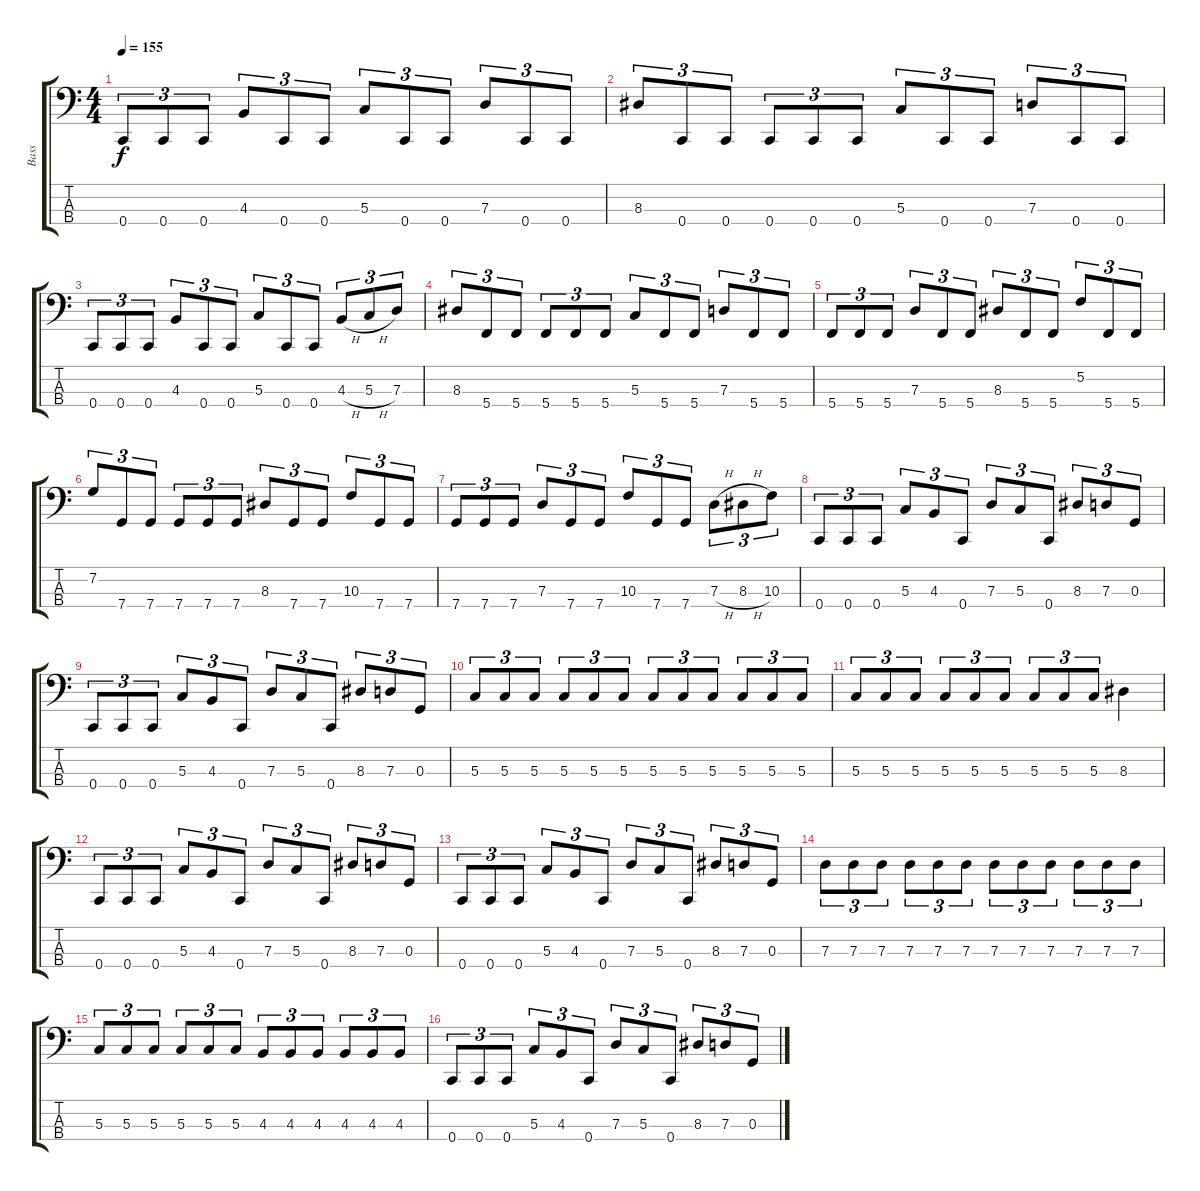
\track ("Bass" "Bass") {instrument electricbassfinger}
\staff {score tabs}
\tuning (F2 C2 G1 C1) {hide}
\ts (4 4)
\tempo 155
\clef f4
\ks c
0.4.8{tu (3 2) dy f} 0.4.8{tu (3 2)} 0.4.8{tu (3 2)} 4.3.8{tu (3 2)} 0.4.8{tu (3 2)} 0.4.8{tu (3 2)} 5.3.8{tu (3 2)} 0.4.8{tu (3 2)} 0.4.8{tu (3 2)} 7.3.8{tu (3 2)} 0.4.8{tu (3 2)} 0.4.8{tu (3 2)} |
8.3.8{tu (3 2)} 0.4.8{tu (3 2)} 0.4.8{tu (3 2)} 0.4.8{tu (3 2)} 0.4.8{tu (3 2)} 0.4.8{tu (3 2)} 5.3.8{tu (3 2)} 0.4.8{tu (3 2)} 0.4.8{tu (3 2)} 7.3.8{tu (3 2)} 0.4.8{tu (3 2)} 0.4.8{tu (3 2)} |
0.4.8{tu (3 2)} 0.4.8{tu (3 2)} 0.4.8{tu (3 2)} 4.3.8{tu (3 2)} 0.4.8{tu (3 2)} 0.4.8{tu (3 2)} 5.3.8{tu (3 2)} 0.4.8{tu (3 2)} 0.4.8{tu (3 2)} 4.3{h}.8{tu (3 2)} 5.3{h}.8{tu (3 2)} 7.3.8{tu (3 2)} |
8.3.8{tu (3 2)} 5.4.8{tu (3 2)} 5.4.8{tu (3 2)} 5.4.8{tu (3 2)} 5.4.8{tu (3 2)} 5.4.8{tu (3 2)} 5.3.8{tu (3 2)} 5.4.8{tu (3 2)} 5.4.8{tu (3 2)} 7.3.8{tu (3 2)} 5.4.8{tu (3 2)} 5.4.8{tu (3 2)} |
5.4.8{tu (3 2)} 5.4.8{tu (3 2)} 5.4.8{tu (3 2)} 7.3.8{tu (3 2)} 5.4.8{tu (3 2)} 5.4.8{tu (3 2)} 8.3.8{tu (3 2)} 5.4.8{tu (3 2)} 5.4.8{tu (3 2)} 5.2.8{tu (3 2)} 5.4.8{tu (3 2)} 5.4.8{tu (3 2)} |
7.2.8{tu (3 2)} 7.4.8{tu (3 2)} 7.4.8{tu (3 2)} 7.4.8{tu (3 2)} 7.4.8{tu (3 2)} 7.4.8{tu (3 2)} 8.3.8{tu (3 2)} 7.4.8{tu (3 2)} 7.4.8{tu (3 2)} 10.3.8{tu (3 2)} 7.4.8{tu (3 2)} 7.4.8{tu (3 2)} |
7.4.8{tu (3 2)} 7.4.8{tu (3 2)} 7.4.8{tu (3 2)} 7.3.8{tu (3 2)} 7.4.8{tu (3 2)} 7.4.8{tu (3 2)} 10.3.8{tu (3 2)} 7.4.8{tu (3 2)} 7.4.8{tu (3 2)} 7.3{h}.8{tu (3 2)} 8.3{h}.8{tu (3 2)} 10.3.8{tu (3 2)} |
0.4.8{tu (3 2)} 0.4.8{tu (3 2)} 0.4.8{tu (3 2)} 5.3.8{tu (3 2)} 4.3.8{tu (3 2)} 0.4.8{tu (3 2)} 7.3.8{tu (3 2)} 5.3.8{tu (3 2)} 0.4.8{tu (3 2)} 8.3.8{tu (3 2)} 7.3.8{tu (3 2)} 0.3.8{tu (3 2)} |
0.4.8{tu (3 2)} 0.4.8{tu (3 2)} 0.4.8{tu (3 2)} 5.3.8{tu (3 2)} 4.3.8{tu (3 2)} 0.4.8{tu (3 2)} 7.3.8{tu (3 2)} 5.3.8{tu (3 2)} 0.4.8{tu (3 2)} 8.3.8{tu (3 2)} 7.3.8{tu (3 2)} 0.3.8{tu (3 2)} |
5.3.8{tu (3 2)} 5.3.8{tu (3 2)} 5.3.8{tu (3 2)} 5.3.8{tu (3 2)} 5.3.8{tu (3 2)} 5.3.8{tu (3 2)} 5.3.8{tu (3 2)} 5.3.8{tu (3 2)} 5.3.8{tu (3 2)} 5.3.8{tu (3 2)} 5.3.8{tu (3 2)} 5.3.8{tu (3 2)} |
5.3.8{tu (3 2)} 5.3.8{tu (3 2)} 5.3.8{tu (3 2)} 5.3.8{tu (3 2)} 5.3.8{tu (3 2)} 5.3.8{tu (3 2)} 5.3.8{tu (3 2)} 5.3.8{tu (3 2)} 5.3.8{tu (3 2)} 8.3.4 |
0.4.8{tu (3 2)} 0.4.8{tu (3 2)} 0.4.8{tu (3 2)} 5.3.8{tu (3 2)} 4.3.8{tu (3 2)} 0.4.8{tu (3 2)} 7.3.8{tu (3 2)} 5.3.8{tu (3 2)} 0.4.8{tu (3 2)} 8.3.8{tu (3 2)} 7.3.8{tu (3 2)} 0.3.8{tu (3 2)} |
0.4.8{tu (3 2)} 0.4.8{tu (3 2)} 0.4.8{tu (3 2)} 5.3.8{tu (3 2)} 4.3.8{tu (3 2)} 0.4.8{tu (3 2)} 7.3.8{tu (3 2)} 5.3.8{tu (3 2)} 0.4.8{tu (3 2)} 8.3.8{tu (3 2)} 7.3.8{tu (3 2)} 0.3.8{tu (3 2)} |
7.3.8{tu (3 2)} 7.3.8{tu (3 2)} 7.3.8{tu (3 2)} 7.3.8{tu (3 2)} 7.3.8{tu (3 2)} 7.3.8{tu (3 2)} 7.3.8{tu (3 2)} 7.3.8{tu (3 2)} 7.3.8{tu (3 2)} 7.3.8{tu (3 2)} 7.3.8{tu (3 2)} 7.3.8{tu (3 2)} |
5.3.8{tu (3 2)} 5.3.8{tu (3 2)} 5.3.8{tu (3 2)} 5.3.8{tu (3 2)} 5.3.8{tu (3 2)} 5.3.8{tu (3 2)} 4.3.8{tu (3 2)} 4.3.8{tu (3 2)} 4.3.8{tu (3 2)} 4.3.8{tu (3 2)} 4.3.8{tu (3 2)} 4.3.8{tu (3 2)} |
0.4.8{tu (3 2)} 0.4.8{tu (3 2)} 0.4.8{tu (3 2)} 5.3.8{tu (3 2)} 4.3.8{tu (3 2)} 0.4.8{tu (3 2)} 7.3.8{tu (3 2)} 5.3.8{tu (3 2)} 0.4.8{tu (3 2)} 8.3.8{tu (3 2)} 7.3.8{tu (3 2)} 0.3.8{tu (3 2)}
